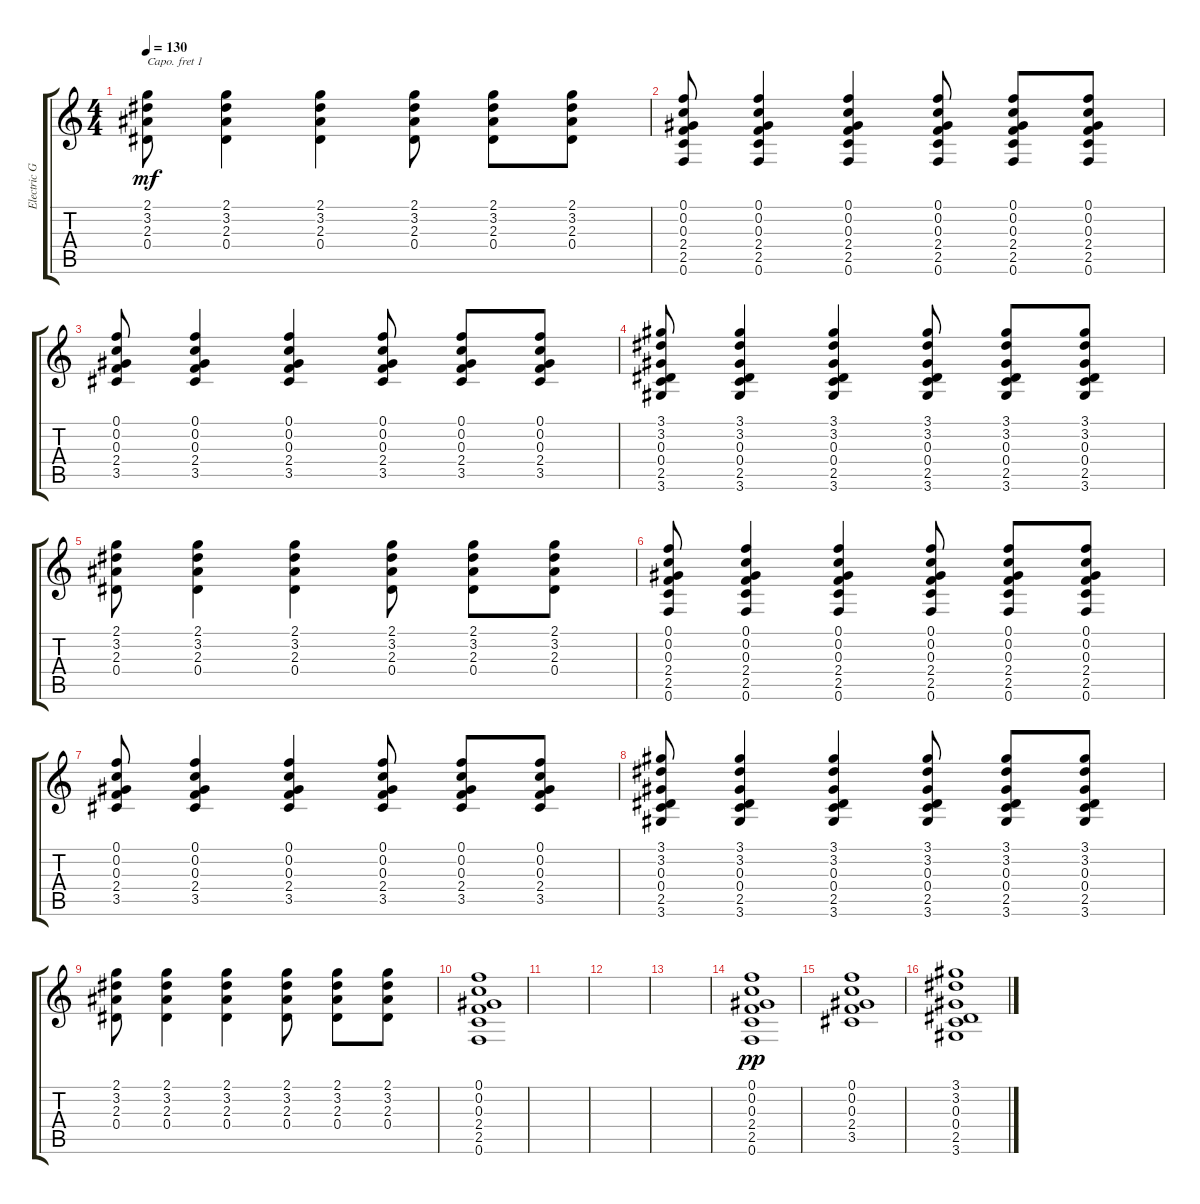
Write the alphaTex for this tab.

\track ("Electric Guitar" "Electric G") {instrument electricguitarclean}
\staff {score tabs}
\capo 1
\tuning (E4 B3 G3 D3 A2 E2) {hide}
\ts (4 4)
\tempo 130
\clef g2
\ks c
(2.1 3.2 2.3 0.4).8{dy mf} (2.1 3.2 2.3 0.4).4 (2.1 3.2 2.3 0.4).4 (2.1 3.2 2.3 0.4).8 (2.1 3.2 2.3 0.4).8 (2.1 3.2 2.3 0.4).8 |
(0.1 0.2 0.3 2.4 2.5 0.6).8 (0.1 0.2 0.3 2.4 2.5 0.6).4 (0.1 0.2 0.3 2.4 2.5 0.6).4 (0.1 0.2 0.3 2.4 2.5 0.6).8 (0.1 0.2 0.3 2.4 2.5 0.6).8 (0.1 0.2 0.3 2.4 2.5 0.6).8 |
(0.1 0.2 0.3 2.4 3.5).8 (0.1 0.2 0.3 2.4 3.5).4 (0.1 0.2 0.3 2.4 3.5).4 (0.1 0.2 0.3 2.4 3.5).8 (0.1 0.2 0.3 2.4 3.5).8 (0.1 0.2 0.3 2.4 3.5).8 |
(3.1 3.2 0.3 0.4 2.5 3.6).8 (3.1 3.2 0.3 0.4 2.5 3.6).4 (3.1 3.2 0.3 0.4 2.5 3.6).4 (3.1 3.2 0.3 0.4 2.5 3.6).8 (3.1 3.2 0.3 0.4 2.5 3.6).8 (3.1 3.2 0.3 0.4 2.5 3.6).8 |
(2.1 3.2 2.3 0.4).8 (2.1 3.2 2.3 0.4).4 (2.1 3.2 2.3 0.4).4 (2.1 3.2 2.3 0.4).8 (2.1 3.2 2.3 0.4).8 (2.1 3.2 2.3 0.4).8 |
(0.1 0.2 0.3 2.4 2.5 0.6).8 (0.1 0.2 0.3 2.4 2.5 0.6).4 (0.1 0.2 0.3 2.4 2.5 0.6).4 (0.1 0.2 0.3 2.4 2.5 0.6).8 (0.1 0.2 0.3 2.4 2.5 0.6).8 (0.1 0.2 0.3 2.4 2.5 0.6).8 |
(0.1 0.2 0.3 2.4 3.5).8 (0.1 0.2 0.3 2.4 3.5).4 (0.1 0.2 0.3 2.4 3.5).4 (0.1 0.2 0.3 2.4 3.5).8 (0.1 0.2 0.3 2.4 3.5).8 (0.1 0.2 0.3 2.4 3.5).8 |
(3.1 3.2 0.3 0.4 2.5 3.6).8 (3.1 3.2 0.3 0.4 2.5 3.6).4 (3.1 3.2 0.3 0.4 2.5 3.6).4 (3.1 3.2 0.3 0.4 2.5 3.6).8 (3.1 3.2 0.3 0.4 2.5 3.6).8 (3.1 3.2 0.3 0.4 2.5 3.6).8 |
(2.1 3.2 2.3 0.4).8 (2.1 3.2 2.3 0.4).4 (2.1 3.2 2.3 0.4).4 (2.1 3.2 2.3 0.4).8 (2.1 3.2 2.3 0.4).8 (2.1 3.2 2.3 0.4).8 |
(0.1 0.2 0.3 2.4 2.5 0.6).1 |
|
|
|
(0.1 0.2 0.3 2.4 2.5 0.6).1{dy pp} |
(0.1 0.2 0.3 2.4 3.5).1 |
(3.1 3.2 0.3 0.4 2.5 3.6).1
